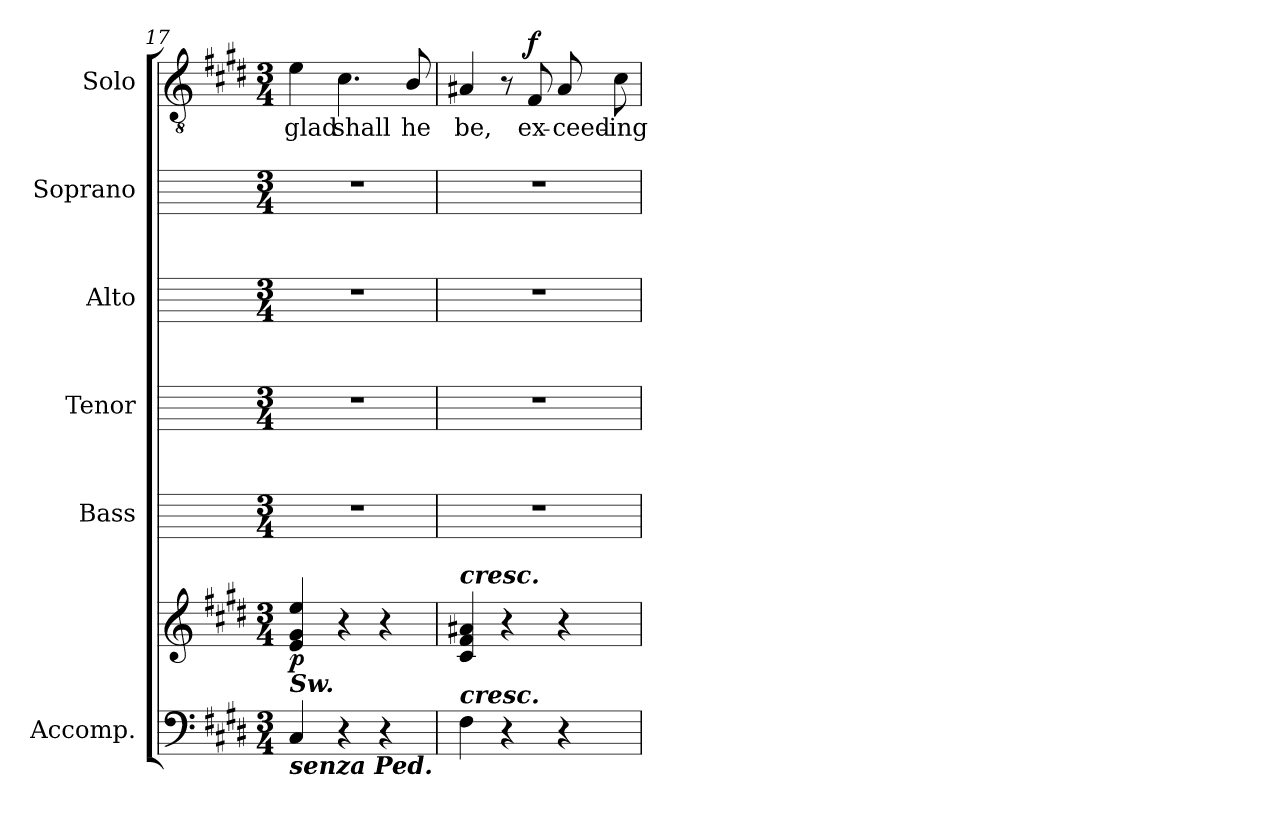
**kern	**kern	**dynam	**kern	**kern	**kern	**kern	**kern	**text	**dynam
*part6	*part6	*part6	*part5	*part4	*part3	*part2	*part1	*part1	*part1
*staff7	*staff6	*staff6/7	*staff5	*staff4	*staff3	*staff2	*staff1	*staff1	*staff1
*I"Accomp.	*	*	*I"Bass	*I"Tenor	*I"Alto	*I"Soprano	*I"Solo	*	*
*	*	*	*I'B	*I'T	*I'A	*I'S	*I'Solo	*	*
*clefF4	*clefG2	*	*	*	*	*	*clefGv2	*	*
*k[f#c#g#d#]	*k[f#c#g#d#]	*	*	*	*	*	*k[f#c#g#d#]	*	*
*E:	*E:	*	*	*	*	*	*E:	*	*
*M3/4	*M3/4	*	*M3/4	*M3/4	*M3/4	*M3/4	*M3/4	*	*
=17	=17	=17	=17	=17	=17	=17	=17	=17	=17
*^	*^	*	*	*	*	*	*	*	*
*	*^	*	*	*	*	*	*	*	*	*	*
!LO:TX:b:Bi:t=senza Ped.	!	!	!	!	!	!	!	!	!	!	!	!
!LO:TX:a:Bi:t=Sw.	!	!	!	!	!	!	!	!	!	!	!	!
!	!	!	!	!	!LO:DY:b	!	!	!	!	!	!LO:LY:b	!
4C#/	2ryy	2ryy	4e/ 4g#/ 4ee/	2ryy	p	2.r	2.r	2.r	2.r	4e	glad	.
!	!	!	!	!	!	!	!	!	!	!	!LO:LY:b	!
4r	.	.	4r	.	.	.	.	.	.	4.c#	shall	.
4r	8ryy	8ryy	4r	8ryy	.	.	.	.	.	.	.	.
!	!	!	!	!	!	!	!	!	!	!	!LO:LY:b	!
.	8ryy	8ryy	.	8ryy	.	.	.	.	.	8B/	he	.
=18	=18	=18	=18	=18	=18	=18	=18	=18	=18	=18	=18	=18
!	!	!	!LO:TX:a:Bi:t=cresc.	!	!	!	!	!	!	!	!	!
!LO:TX:a:Bi:t=cresc.	!	!	!	!	!	!	!	!	!	!	!	!
!	!	!	!	!	!	!	!	!	!	!	!LO:LY:b	!
4F#\	2ryy	2ryy	4c#/ 4f#/ 4a#X/	2ryy	.	2.r	2.r	2.r	2.r	4A#X	be,	.
4r	.	.	4r	.	.	.	.	.	.	8r	.	.
!	!	!	!	!	!	!	!	!	!	!	!LO:LY:b	!LO:DY:b
.	.	.	.	.	.	.	.	.	.	8F#	ex-	f
!	!	!	!	!	!	!	!	!	!	!	!LO:LY:b	!
4r	8ryy	8ryy	4r	8ryy	.	.	.	.	.	8A#	-ceed-	.
!	!	!	!	!	!	!	!	!	!	!	!LO:LY:b	!
.	8ryy	8ryy	.	8ryy	.	.	.	.	.	8c#	-ing	.
*v	*v	*v	*	*	*	*	*	*	*	*	*	*
*	*v	*v	*	*	*	*	*	*	*	*
=	=	=	=	=	=	=	=	=	=
*-	*-	*-	*-	*-	*-	*-	*-	*-	*-
